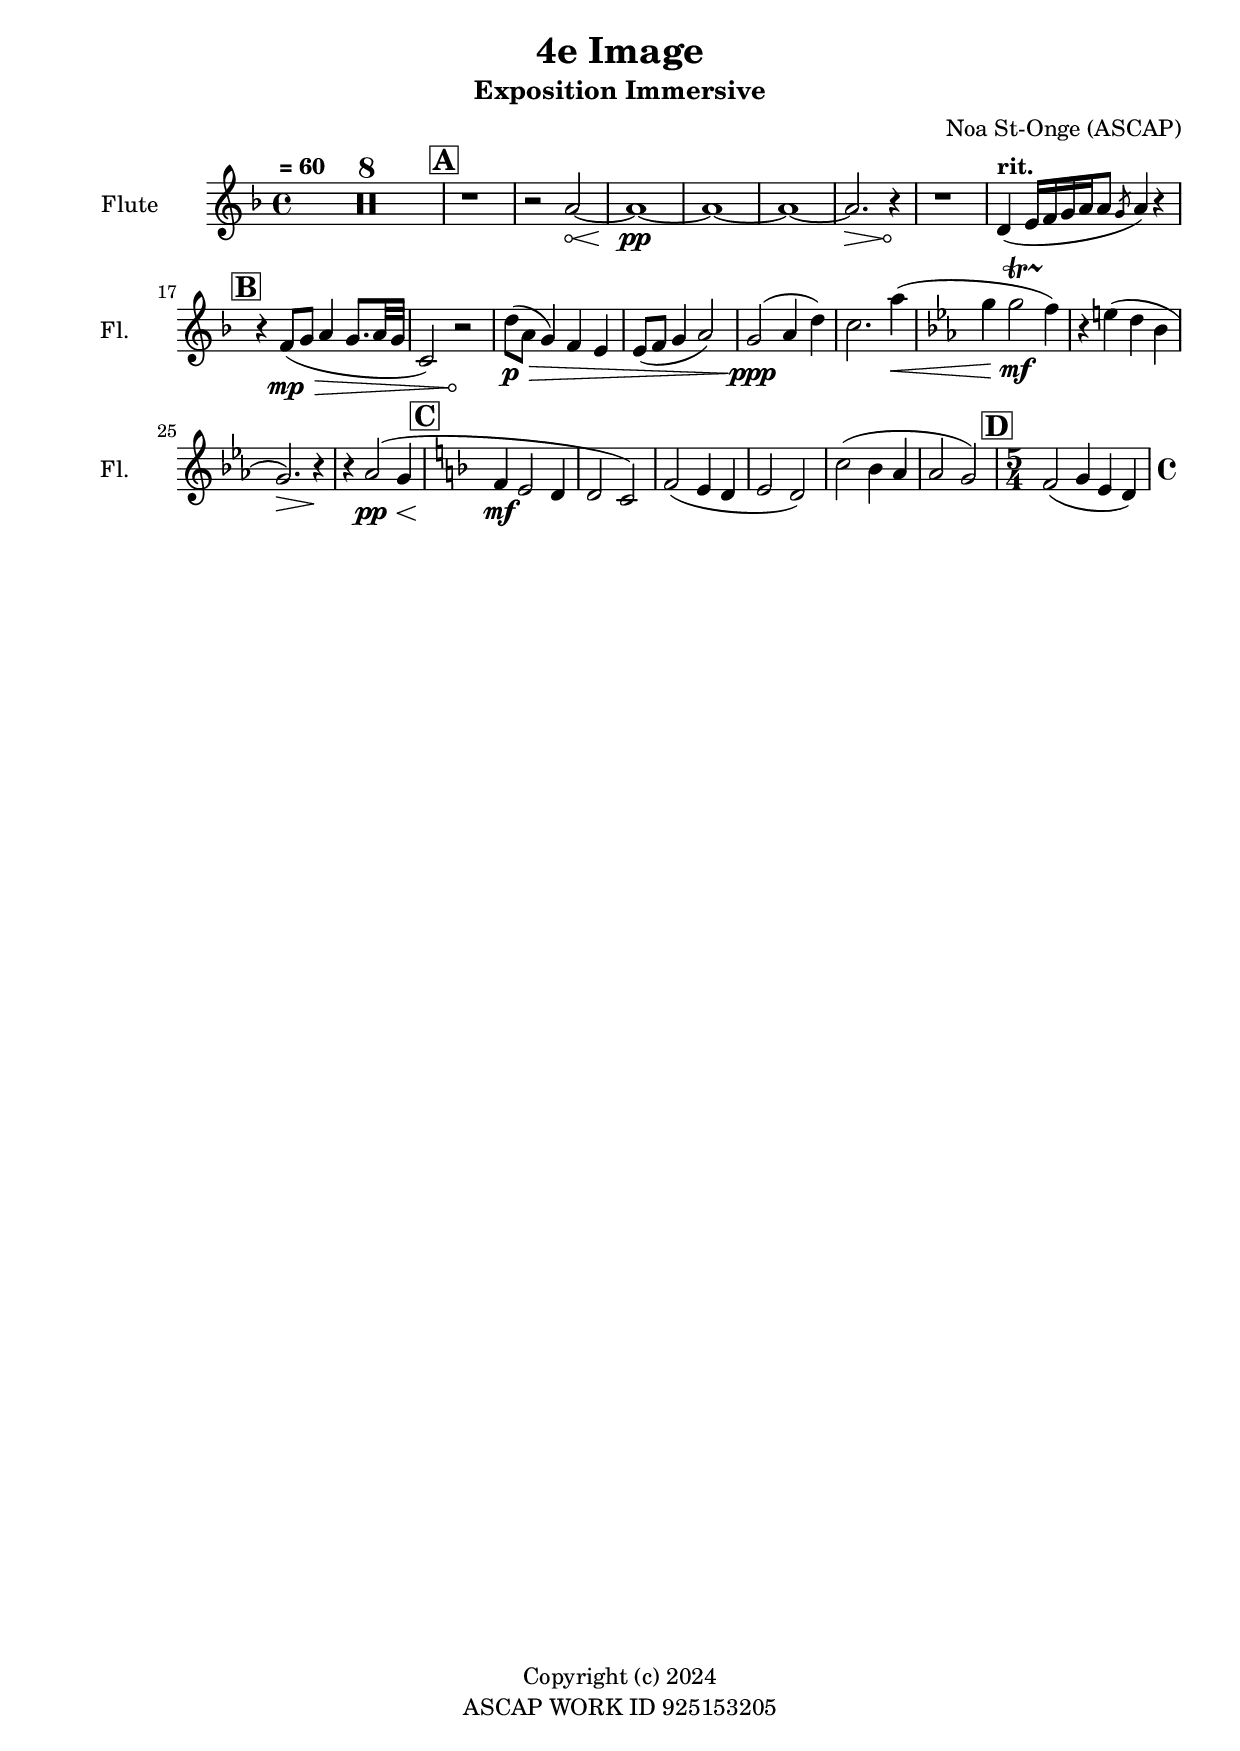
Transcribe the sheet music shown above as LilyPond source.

flute = \relative c'' {
  \time 4/4
  \tempo " = 60"
  \key f \major

  \set Score.rehearsalMarkFormatter = #format-mark-box-alphabet

  % Music follows here.
  \override Hairpin.circled-tip = ##t
  \compressMMRests { R1*8 } \mark \default r1 r2
  a2\< ~ a1\!\pp ~ a1 ~ a1 ~ a2.\> r4\! r1

  \tempo \markup { "rit. " } d,4 (e16 [f16 g16 a16 a8] \slashedGrace g8 a4*1/2) r4

  \mark \default %B
  r4 f8(\mp\> g8 a4 g8. a32 g32 c,2) r2\!

  \override Hairpin.circled-tip = ##f
  d'8(\p\> a8 g4) f4 e4
  e8( f8 g4 a2)
  g2(\!\ppp a4 d4)
  c2. a'4(\<

  \key ees \major

  g4 g2\mf\startTrillSpan f4\stopTrillSpan) r4

  e4( d4 bes4 g2.)\> r4\! r4

  \once \slurUp
  aes2(\pp\< g4 \mark \default %%%%% C %%%%%
  \key f \major
  f4\!\mf e2 d4 d2 c2)
  f2( e4 d4 e2 d2)
  c'2( bes4 a4 a2 g2)

  %%%%% D %%%%%
  \mark \default
  \time 5/4
  f2( g4 e4 d4)
  \time 4/4
}

fluteDynamicsPart = \new Dynamics {

}

flutePart = \new Staff \with {
  instrumentName = "Flute"
  shortInstrumentName = "Fl."
  midiInstrument = "flute"
} \flute

\book {
  \bookOutputName "Flute"
  \header {
  title = "4e Image"
  subtitle = "Exposition Immersive"
  composer = "Noa St-Onge (ASCAP)"
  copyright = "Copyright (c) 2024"
  % Remove default LilyPond tagline
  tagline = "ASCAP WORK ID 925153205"
}
  \score {
    <<
      \flutePart
      \fluteDynamicsPart
    >>
    \layout {
      indent = 25
      short-indent = 20
    }

    \midi {
      \tempo 4=60
    }
  }
}